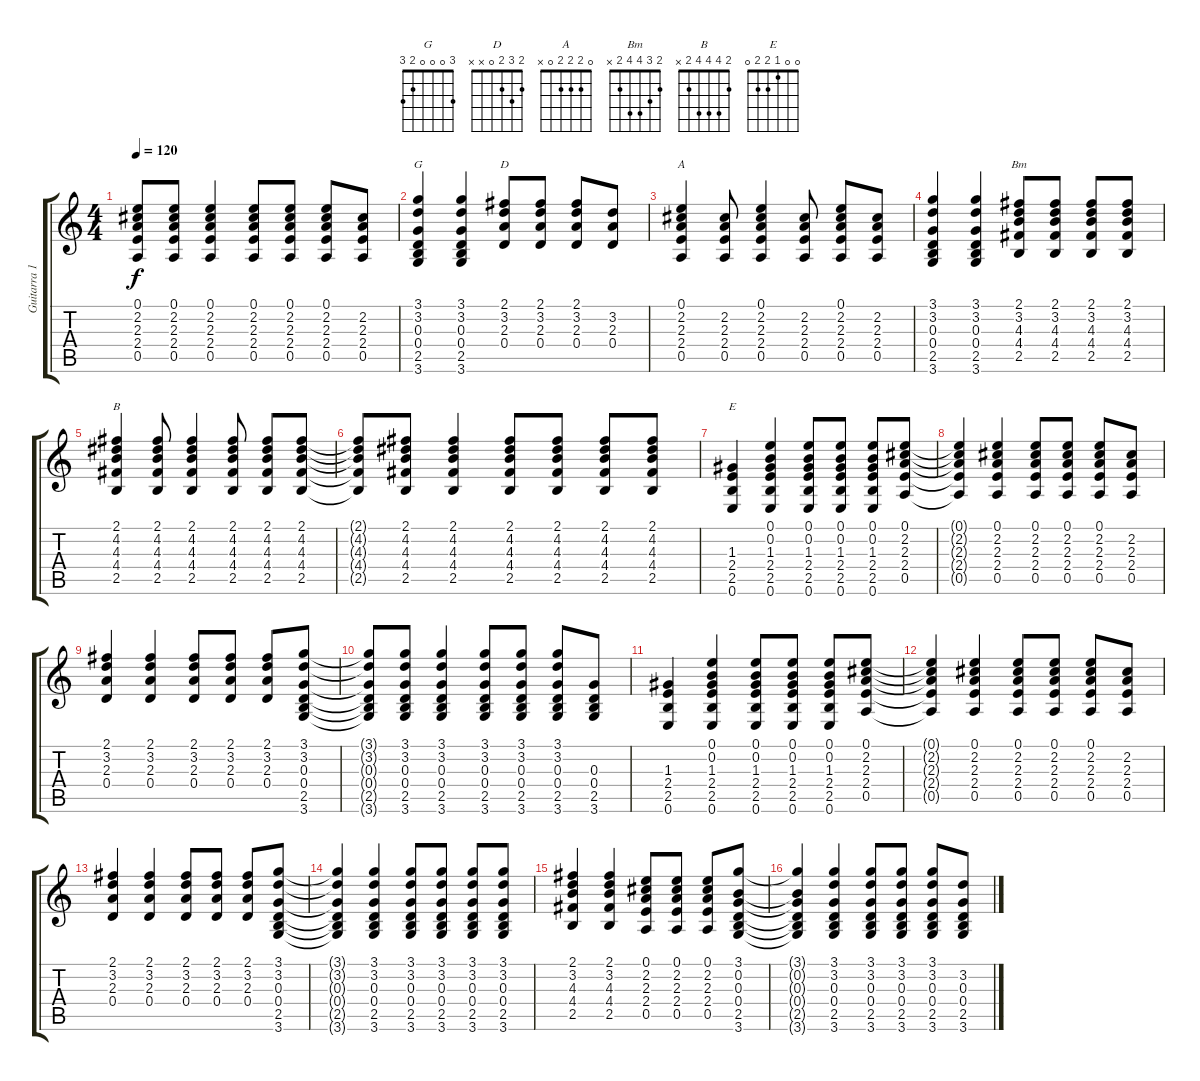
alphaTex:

\track ("Guitarra 1" "Guitarra 1") {instrument acousticguitarsteel}
\staff {score tabs}
\tuning (E4 B3 G3 D3 A2 E2) {hide}
\chord ("G" 3 0 0 0 2 3)
\chord ("D" 2 3 2 0 x x)
\chord ("A" 0 2 2 2 0 x)
\chord ("Bm" 2 3 4 4 2 x)
\chord ("B" 2 4 4 4 2 x)
\chord ("E" 0 0 1 2 2 0)
\ts (4 4)
\tempo 120
\clef g2
\ks c
(0.1{t} 2.2{t} 2.3{t} 2.4{t} 0.5{t}).8{dy f} (0.1 2.2 2.3 2.4 0.5).8 (0.1 2.2 2.3 2.4 0.5).4 (0.1 2.2 2.3 2.4 0.5).8 (0.1 2.2 2.3 2.4 0.5).8 (0.1 2.2 2.3 2.4 0.5).8 (2.2 2.3 2.4 0.5).8 |
(3.1 3.2 0.3 0.4 2.5 3.6).4{ch "G"} (3.1 3.2 0.3 0.4 2.5 3.6).4 (2.1 3.2 2.3 0.4).8{ch "D"} (2.1 3.2 2.3 0.4).8 (2.1 3.2 2.3 0.4).8 (3.2 2.3 0.4).8 |
(0.1 2.2 2.3 2.4 0.5).4{ch "A"} (2.2 2.3 2.4 0.5).8 (0.1 2.2 2.3 2.4 0.5).4 (2.2 2.3 2.4 0.5).8 (0.1 2.2 2.3 2.4 0.5).8 (2.2 2.3 2.4 0.5).8 |
(3.1 3.2 0.3 0.4 2.5 3.6).4 (3.1 3.2 0.3 0.4 2.5 3.6).4 (2.1 3.2 4.3 4.4 2.5).8{ch "Bm"} (2.1 3.2 4.3 4.4 2.5).8 (2.1 3.2 4.3 4.4 2.5).8 (2.1 3.2 4.3 4.4 2.5).8 |
(2.1 4.2 4.3 4.4 2.5).4{ch "B"} (2.1 4.2 4.3 4.4 2.5).8 (2.1 4.2 4.3 4.4 2.5).4 (2.1 4.2 4.3 4.4 2.5).8 (2.1 4.2 4.3 4.4 2.5).8 (2.1 4.2 4.3 4.4 2.5).8 |
(2.1{t} 4.2{t} 4.3{t} 4.4{t} 2.5{t}).8 (2.1 4.2 4.3 4.4 2.5).8 (2.1 4.2 4.3 4.4 2.5).4 (2.1 4.2 4.3 4.4 2.5).8 (2.1 4.2 4.3 4.4 2.5).8 (2.1 4.2 4.3 4.4 2.5).8 (2.1 4.2 4.3 4.4 2.5).8 |
(1.3 2.4 2.5 0.6).4{ch "E"} (0.1 0.2 1.3 2.4 2.5 0.6).4 (0.1 0.2 1.3 2.4 2.5 0.6).8 (0.1 0.2 1.3 2.4 2.5 0.6).8 (0.1 0.2 1.3 2.4 2.5 0.6).8 (0.1 2.2 2.3 2.4 0.5).8 |
(0.1{t} 2.2{t} 2.3{t} 2.4{t} 0.5{t}).4 (0.1 2.2 2.3 2.4 0.5).4 (0.1 2.2 2.3 2.4 0.5).8 (0.1 2.2 2.3 2.4 0.5).8 (0.1 2.2 2.3 2.4 0.5).8 (2.2 2.3 2.4 0.5).8 |
(2.1 3.2 2.3 0.4).4 (2.1 3.2 2.3 0.4).4 (2.1 3.2 2.3 0.4).8 (2.1 3.2 2.3 0.4).8 (2.1 3.2 2.3 0.4).8 (3.1 3.2 0.3 0.4 2.5 3.6).8 |
(3.1{t} 3.2{t} 0.3{t} 0.4{t} 2.5{t} 3.6{t}).8 (3.1 3.2 0.3 0.4 2.5 3.6).8 (3.1 3.2 0.3 0.4 2.5 3.6).4 (3.1 3.2 0.3 0.4 2.5 3.6).8 (3.1 3.2 0.3 0.4 2.5 3.6).8 (3.1 3.2 0.3 0.4 2.5 3.6).8 (0.3 0.4 2.5 3.6).8 |
(1.3 2.4 2.5 0.6).4 (0.1 0.2 1.3 2.4 2.5 0.6).4 (0.1 0.2 1.3 2.4 2.5 0.6).8 (0.1 0.2 1.3 2.4 2.5 0.6).8 (0.1 0.2 1.3 2.4 2.5 0.6).8 (0.1 2.2 2.3 2.4 0.5).8 |
(0.1{t} 2.2{t} 2.3{t} 2.4{t} 0.5{t}).4 (0.1 2.2 2.3 2.4 0.5).4 (0.1 2.2 2.3 2.4 0.5).8 (0.1 2.2 2.3 2.4 0.5).8 (0.1 2.2 2.3 2.4 0.5).8 (2.2 2.3 2.4 0.5).8 |
(2.1 3.2 2.3 0.4).4 (2.1 3.2 2.3 0.4).4 (2.1 3.2 2.3 0.4).8 (2.1 3.2 2.3 0.4).8 (2.1 3.2 2.3 0.4).8 (3.1 3.2 0.3 0.4 2.5 3.6).8 |
(3.1{t} 3.2{t} 0.3{t} 0.4{t} 2.5{t} 3.6{t}).4 (3.1 3.2 0.3 0.4 2.5 3.6).4 (3.1 3.2 0.3 0.4 2.5 3.6).8 (3.1 3.2 0.3 0.4 2.5 3.6).8 (3.1 3.2 0.3 0.4 2.5 3.6).8 (3.1 3.2 0.3 0.4 2.5 3.6).8 |
(2.1 3.2 4.3 4.4 2.5).4 (2.1 3.2 4.3 4.4 2.5).4 (0.1 2.2 2.3 2.4 0.5).8 (0.1 2.2 2.3 2.4 0.5).8 (0.1 2.2 2.3 2.4 0.5).8 (3.1 0.2 0.3 0.4 2.5 3.6).8 |
(3.1{t} 0.2{t} 0.3{t} 0.4{t} 2.5{t} 3.6{t}).4 (3.1 3.2 0.3 0.4 2.5 3.6).4 (3.1 3.2 0.3 0.4 2.5 3.6).8 (3.1 3.2 0.3 0.4 2.5 3.6).8 (3.1 3.2 0.3 0.4 2.5 3.6).8 (3.2 0.3 0.4 2.5 3.6).8
